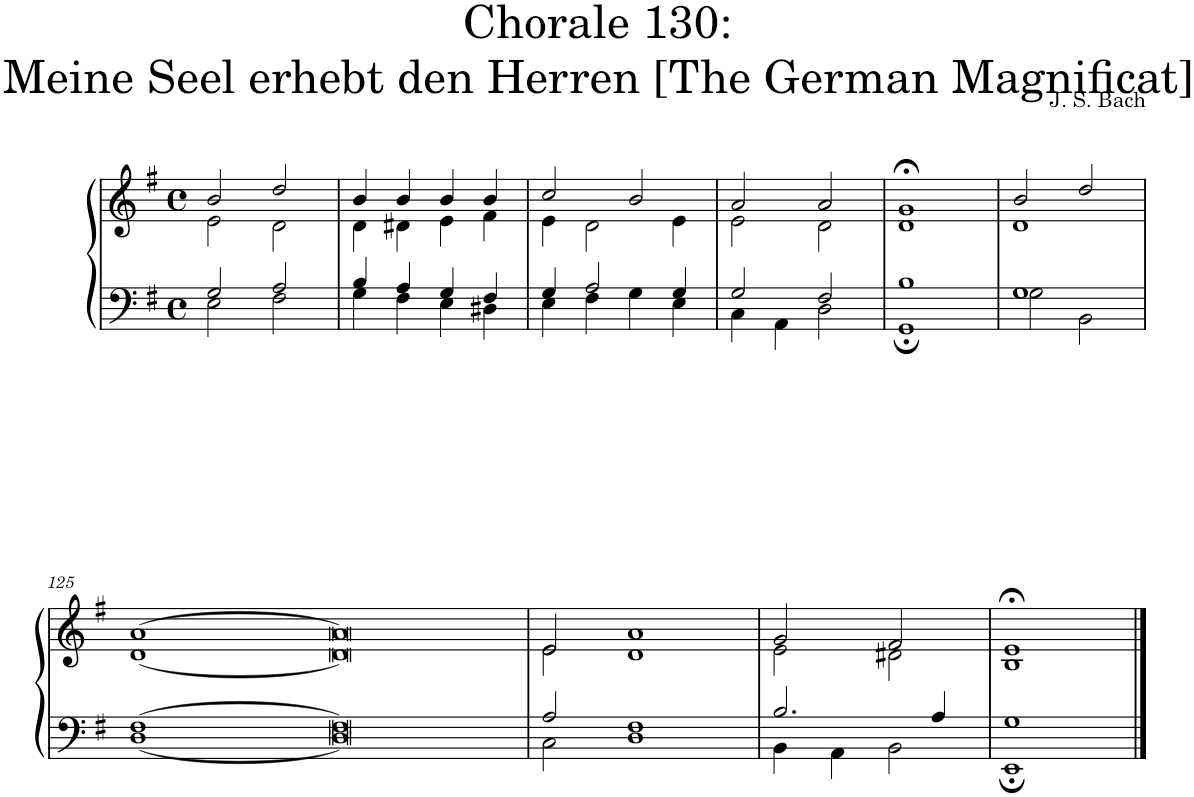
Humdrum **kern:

**kern	**kern
*part1	*part1
*staff2	*staff1
*I"S,A	*
*clefF4	*clefG2
*k[f#]	*k[f#]
*M4/4	*M4/4
*met(c)	*met(c)
=1	=1
*^	*^
2G/	2E\	2b/	2e\
2A/	2F#\	2dd/	2d\
=2	=2	=2	=2
4B/	4G\	4b/	4d\
4A/	4F#\	4b/	4d#X\
4G/	4E\	4b/	4e\
4F#/	4D#X\	4b/	4f#\
=3	=3	=3	=3
4G/	4E\	2cc/	4e\
2A/	4F#\	.	2d\
.	4G\	2b/	.
4G/	4E\	.	4e\
=4	=4	=4	=4
2G/	4C\	2a/	2e\
.	4AA\	.	.
2F#/	2D\	2a/	2d\
=5	=5	=5	=5
1B	1GG;	1g;<	1d
=6	=6	=6	=6
1G	2G\	2b/	1d
.	2BB\	2dd/	.
!!LO:LB:g=z	!!
=125	=125	=125	=125
[1F#	[1D	[1a	[1d
1ryy	1ryy	1ryy	1ryy
0F#]	0D]	0a]	0d]
=126	=126	=126	=126
2A/	2C\	2e/	2e\
[2F#	[2D	[2a	[2d
=9	=9	=9	=9
2.B/	4BB\	2g/	2e\
.	2D]	.	.
.	.	2a]	2d]
2F#]	4AA\	.	.
.	2BB\	2f#/	2d#X\
4A/	.	.	.
=10	=10	=10	=10
1G	1EE;	1e;<	1B
*v	*v	*	*
*	*v	*v
==	==
*-	*-
